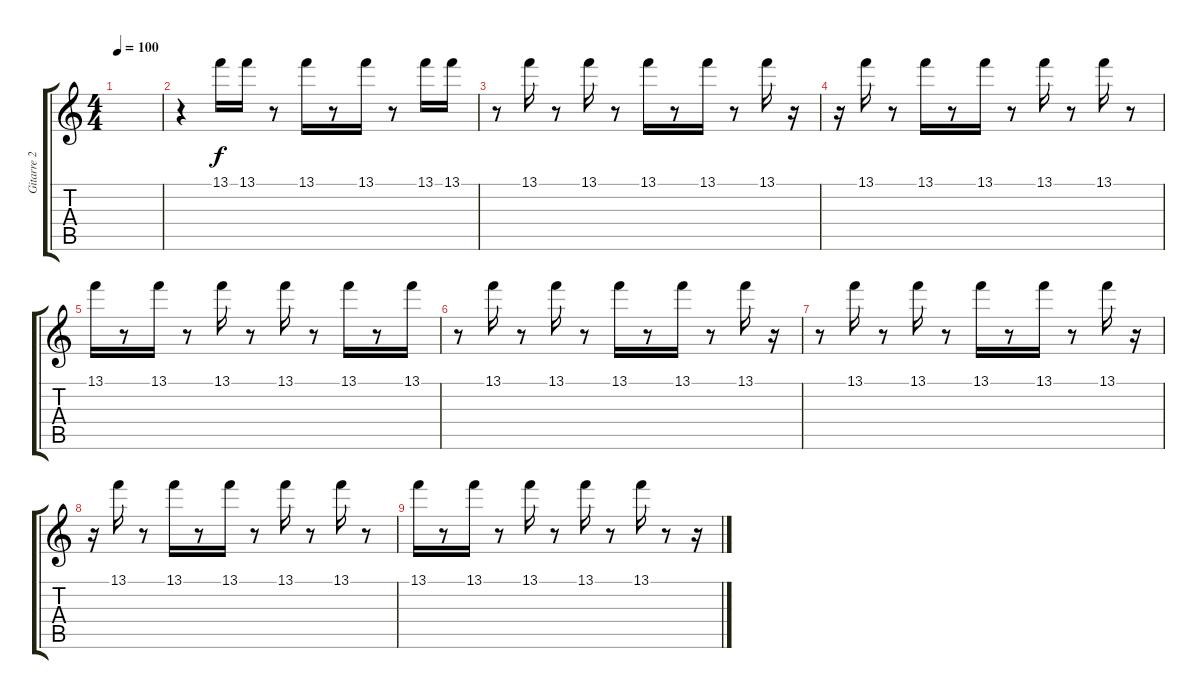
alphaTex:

\track ("Gitarre 2" "Gitarre 2") {instrument overdrivenguitar}
\staff {score tabs}
\tuning (E4 B3 G3 D3 A2 E2) {hide}
\ts (4 4)
\tempo 100
\clef g2
\ks c
|
r.4{instrument overdrivenguitar} 13.1.16 13.1.16 r.8 13.1.16 r.8 13.1.16 r.8 13.1.16 13.1.16 |
r.8 13.1.16 r.8 13.1.16 r.8 13.1.16 r.8 13.1.16 r.8 13.1.16 r.16 |
r.16 13.1.16 r.8 13.1.16 r.8 13.1.16 r.8 13.1.16 r.8 13.1.16 r.8 |
13.1.16 r.8 13.1.16 r.8 13.1.16 r.8 13.1.16 r.8 13.1.16 r.8 13.1.16 |
r.8 13.1.16 r.8 13.1.16 r.8 13.1.16 r.8 13.1.16 r.8 13.1.16 r.16 |
r.8 13.1.16 r.8 13.1.16 r.8 13.1.16 r.8 13.1.16 r.8 13.1.16 r.16 |
r.16 13.1.16 r.8 13.1.16 r.8 13.1.16 r.8 13.1.16 r.8 13.1.16 r.8 |
13.1.16 r.8 13.1.16 r.8 13.1.16 r.8 13.1.16 r.8 13.1.16 r.8 r.16
